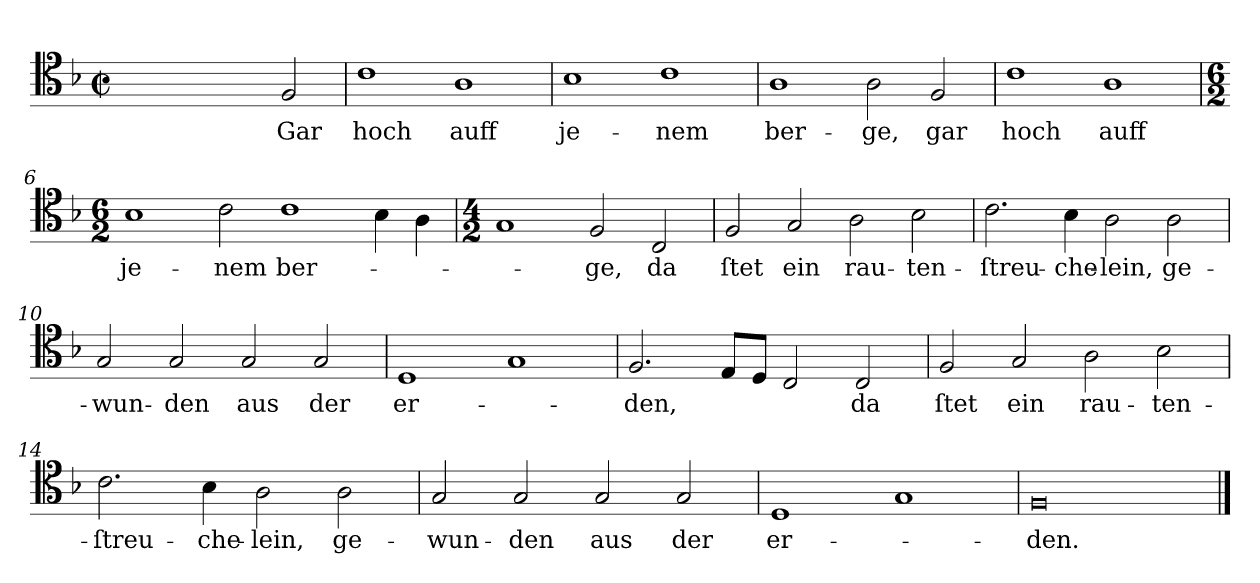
**kern	**text
*part1	*part1
*staff1	*staff1
*clefC4	*
*k[b-]	*
*F:	*
*M4/2	*
*met(c|)	*
=1	=1
1ryy	.
2ryy	.
2F	Gar
=2	=2
1c	hoch
1A	auff
=3	=3
1B-	je-
1c	-nem
=4	=4
1A	ber-
2A	-ge,
2F	gar
=5	=5
1c	hoch
1A	auff
=6	=6
*M6/2	*
1B-	je-
2c	-nem
1c	ber-
4B-	.
4A	.
=7	=7
*M4/2	*
1G	.
2F	-ge,
2C	da
=8	=8
2F	ſtet
2G	ein
2A	rau-
2B-	-ten-
=9	=9
2.c	-ſtreu-
4B-	-che-
2A	-lein,
2A	ge-
=10	=10
2G	-wun-
2G	-den
2G	aus
2G	der
=11	=11
1D	er-
1G	.
=12	=12
2.F	-den,
8EL	.
8DJ	.
2C	.
2C	da
=13	=13
2F	ſtet
2G	ein
2A	rau-
2B-	-ten-
=14	=14
2.c	-ſtreu-
4B-	-che-
2A	-lein,
2A	ge-
=15	=15
2G	-wun-
2G	-den
2G	aus
2G	der
=16	=16
1D	er-
1G	.
=	=
0F/	-den.
==	==
*-	*-
